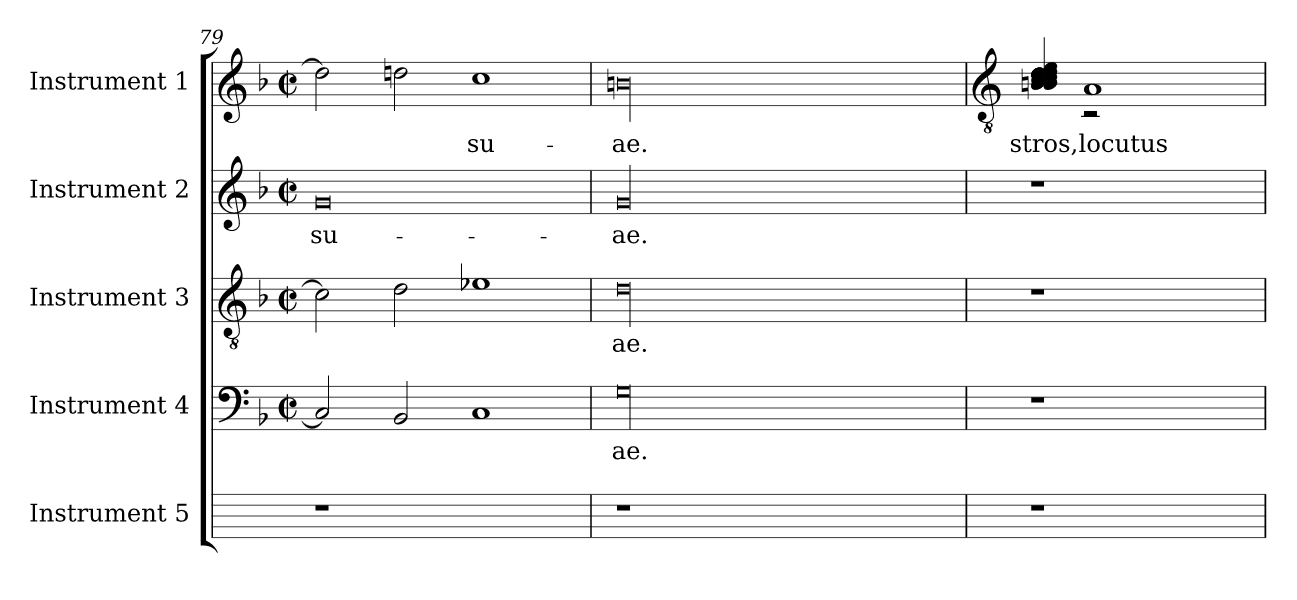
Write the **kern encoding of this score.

**kern	**kern	**text	**kern	**text	**kern	**text	**kern	**text
*part5	*part4	*part4	*part3	*part3	*part2	*part2	*part1	*part1
*staff5	*staff4	*staff4	*staff3	*staff3	*staff2	*staff2	*staff1	*staff1
*I"Instrument 5	*I"Instrument 4	*	*I"Instrument 3	*	*I"Instrument 2	*	*I"Instrument 1	*
*	*clefF4	*	*clefGv2	*	*clefG2	*	*clefG2	*
*ITrd-3c-5	*	*	*	*	*	*	*ITrd-3c-5	*
*	*k[b-]	*	*k[b-]	*	*k[b-]	*	*k[b-e-]	*
*	*F:	*	*F:	*	*F:	*	*B-:	*
*	*M2/2	*	*M2/2	*	*M2/2	*	*M2/2	*
*	*met(c|)	*	*met(c|)	*	*met(c|)	*	*met(c|)	*
=79	=79	=79	=79	=79	=79	=79	=79	=79
!	!	!	!	!	!	!LO:LY:b:cj	!	!
1r	2C/]	.	2c\]	.	0g	su-	2gg#\]	.
.	2BB-/	.	2d\	.	.	.	2gg\	.
!	!	!	!	!	!	!	!	!LO:LY:b:cj
1ryy	1C	.	1e-X	.	.	.	1ff	su-
=80	=80	=80	=80	=80	=80	=80	=80	=80
!	!	!LO:LY:b:cj	!	!LO:LY:b:cj	!	!LO:LY:b:cj	!	!LO:LY:b:cj
1r	00G\	-ae.	00d\	-ae.	00g/	-ae.	00een\	-ae.
0.ryy	.	.	.	.	.	.	.	.
!!LO:LB:g=z
=81	=81	=81	=81	=81	=81	=81	=81	=81
*	*	*	*	*	*	*	*clefGv2	*
!	!	!	!	!	!	!	!	!LO:LY:b:cj
*	*	*	*	*	*	*	*^	*
1r	1r	.	1r	.	1r	.	4e-/ 4f/ 4g/ 4g/ 4f/ 4e/ 4a/ 4g/ 4g/ 4e/ 4e/ 4g/	4ryy	-stros,
!	!	!	!	!	!	!	!	!	!LO:LY:b:cj
.	.	.	.	.	.	.	1d	2r	locutus
.	.	.	.	.	.	.	.	2ryy	.
4ryy	4ryy	.	4ryy	.	4ryy	.	.	.	.
*	*	*	*	*	*	*	*v	*v	*
=	=	=	=	=	=	=	=	=
*-	*-	*-	*-	*-	*-	*-	*-	*-
